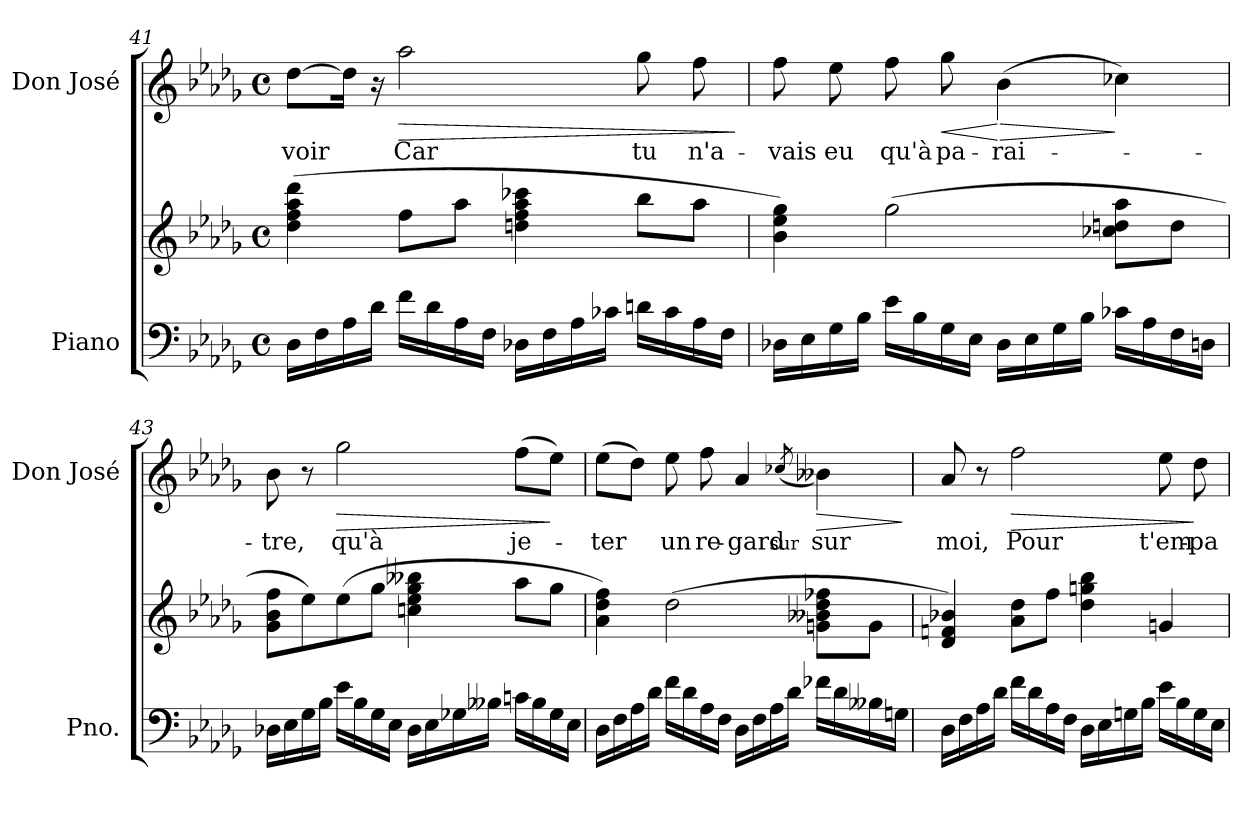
**kern	**kern	**kern	**text	**dynam
*part2	*part2	*part1	*part1	*part1
*staff3	*staff2	*staff1	*staff1	*staff1
*I"Piano	*	*I"Don José	*	*
*I'Pno.	*	*I'Don José	*	*
*clefF4	*clefG2	*clefG2	*	*
*k[b-e-a-d-g-]	*k[b-e-a-d-g-]	*k[b-e-a-d-g-]	*	*
*M4/4	*M4/4	*M4/4	*	*
*met(c)	*met(c)	*met(c)	*	*
=41	=41	=41	=41	=41
16D-\LL	(4dd-\ 4ff\ 4aa-\ 4ddd-\	[8dd-\L	-voir	.
16F\	.	.	.	.
16A-\	.	16dd-\Jk]	.	.
16d-\JJ	.	16r	.	.
!	!	!	!	!LO:HP:b
16f\LL	8ff\L	2aa-\	Car	>
16d-\	.	.	.	.
16A-\	8aa-\J	.	.	.
16F\JJ	.	.	.	.
16D-X\LL	4ddn\ 4ff\ 4aa-\ 4ccc-X\	.	.	.
16F\	.	.	.	.
16A-\	.	.	.	.
16c-X\JJ	.	.	.	.
16dn\LL	8bb-\L	8gg-\	tu	.
16c-\	.	.	.	.
16A-\	8aa-\J	8ff\	n'a-	.
16F\JJ	.	.	.	.
.	.	.	.	]
!!LO:LB:g=z
=42	=42	=42	=42	=42
16D-X\LL	4b-\ 4ee-\ 4gg-\)	8ff\	-vais	.
16E-\	.	.	.	.
16G-\	.	8ee-\	eu	.
16B-\JJ	.	.	.	.
16e-\LL	(2gg-\	8ff\	qu'à	.
16B-\	.	.	.	.
!	!	!	!	!LO:HP:b
16G-\	.	8gg-\	pa-	<
16E-\JJ	.	.	.	.
!	!	!	!	!LO:HP:n=1:b
16D-\LL	.	(4b-\	-rai-	[ >
16E-\	.	.	.	.
16G-\	.	.	.	.
16B-\JJ	.	.	.	.
16c-X\LL	8cc-X\ 8ddn\ 8aa-\L	4cc-X\)	.	]
16A-\	.	.	.	.
16F\	8dd\J	.	.	.
16Dn\JJ	.	.	.	.
=43	=43	=43	=43	=43
16D-X\LL	8g-\ 8b-\ 8ff\L	8b-\	-tre,	.
16E-\	.	.	.	.
16G-\	8ee-\)	8r	.	.
16B-\JJ	.	.	.	.
!	!	!	!	!LO:HP:b
16e-\LL	(8ee-\	2gg-\	qu'à	>
16B-\	.	.	.	.
16G-\	8gg-\J	.	.	.
16E-\JJ	.	.	.	.
16D-\LL	4ccn\ 4ee-\ 4gg-\ 4bb--X\	.	.	.
16E-\	.	.	.	.
16G-X\	.	.	.	.
16B--X\JJ	.	.	.	.
16cn\LL	8aa-\L	(8ff\L	je-	.
16B--\	.	.	.	.
16G-\	8gg-\J	8ee-\J)	.	]
16E-\JJ	.	.	.	.
!!LO:LB:g=z
=44	=44	=44	=44	=44
16D-\LL	4a-\ 4dd-\ 4ff\)	(8ee-\L	-ter	.
16F\	.	.	.	.
16A-\	.	8dd-\J)	.	.
16d-\JJ	.	.	.	.
16f\LL	(2dd-\	8ee-\	un	.
16d-\	.	.	.	.
16A-\	.	8ff\	re-	.
16F\JJ	.	.	.	.
16D-\LL	.	4a-/	-gard	.
16F\	.	.	.	.
16A-\	.	.	.	.
16d-\JJ	.	.	.	.
.	.	(8qcc-X/	sur	.
!	!	!	!	!LO:HP:b
16f-X\LL	8gn\ 8b--X\ 8dd-\ 8ff-X\L	4b--X\)	sur	>
16d-\	.	.	.	.
16B--X\	8g\J	.	.	.
16Gn\JJ	.	.	.	.
.	.	.	.	]
=45	=45	=45	=45	=45
16D-\LL	4d-/ 4fn/ 4b-X/)	8a-/	moi,	.
16F\	.	.	.	.
16A-\	.	8r	.	.
16d-\JJ	.	.	.	.
!	!	!	!	!LO:HP:b
16f\LL	8a-\ 8dd-\L	2ff\	Pour	>
16d-\	.	.	.	.
16A-\	8ff\J	.	.	.
16F\JJ	.	.	.	.
16D-\LL	4dd-\ 4ggn\ 4bb-\	.	.	.
16E-\	.	.	.	.
16Gn\	.	.	.	.
16B-\JJ	.	.	.	.
16e-\LL	4gn/	8ee-\	t'em-	.
16B-\	.	.	.	.
16G\	.	8dd-\	-pa-	]
16E-\JJ	.	.	.	.
=	=	=	=	=
*-	*-	*-	*-	*-
